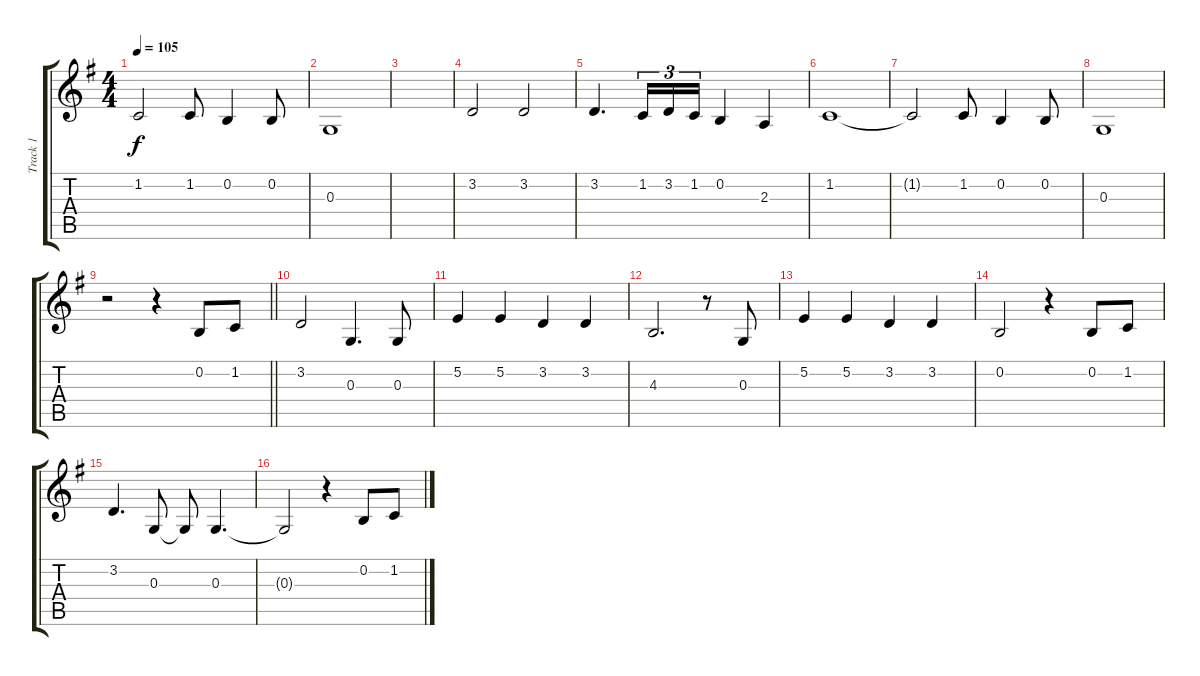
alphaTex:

\track ("Track 1" "Track 1") {instrument tenorsax}
\staff {score tabs}
\tuning (E4 B3 G3 D3 A2 E2) {hide}
\ts (4 4)
\tempo 105
\clef g2
\ks g
1.2{t}.2{dy f} 1.2.8 0.2.4 0.2.8 |
0.3.1 |
|
3.2.2 3.2.2 |
3.2.4{d} 1.2.16{tu (3 2)} 3.2.16{tu (3 2)} 1.2.16{tu (3 2)} 0.2.4 2.3.4 |
1.2.1 |
1.2{t}.2 1.2.8 0.2.4 0.2.8 |
0.3.1 |
\barLineRight lightlight
r.2 r.4 0.2.8 1.2.8 |
3.2.2 0.3.4{d} 0.3.8 |
5.2.4 5.2.4 3.2.4 3.2.4 |
4.3.2{d} r.8 0.3.8 |
5.2.4 5.2.4 3.2.4 3.2.4 |
0.2.2 r.4 0.2.8 1.2.8 |
3.2.4{d} 0.3.8 0.3{t}.8 0.3.4{d} |
0.3{t}.2 r.4 0.2.8 1.2.8
